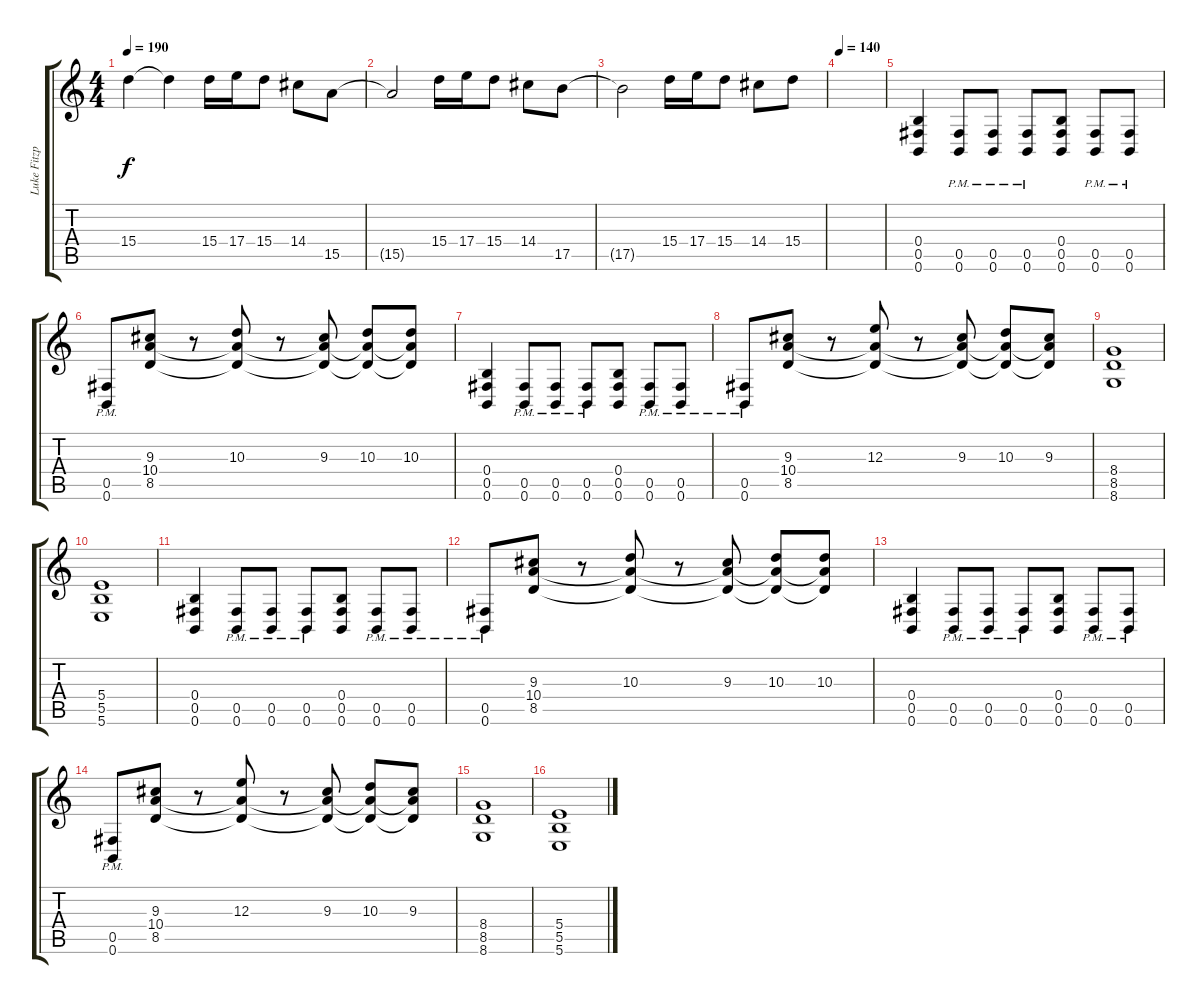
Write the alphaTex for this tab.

\track ("Luke Fitzpatrick" "Luke Fitzp") {instrument distortionguitar}
\staff {score tabs}
\tuning (Db4 Ab3 E3 B2 Gb2 B1) {hide}
\ts (4 4)
\tempo 190
\clef g2
\ks c
15.4{t}.4{dy f} 15.4{t}.4 15.4.16 17.4.16 15.4.8 14.4.8 15.5.8 |
15.5{t}.2 15.4.16 17.4.16 15.4.8 14.4.8 17.5.8 |
17.5{t}.2 15.4.16 17.4.16 15.4.8 14.4.8 15.4.8 |
\tempo 140
|
(0.4 0.5 0.6).4 (0.5 0.6{pm}).8 (0.5 0.6{pm}).8 (0.5 0.6{pm}).8 (0.4 0.5 0.6).8 (0.5 0.6{pm}).8 (0.5 0.6{pm}).8 |
(0.5{pm} 0.6).8 (9.3 10.4 8.5).8 r.8 (10.3 10.4{t} 8.5{t}).8 r.8 (9.3 10.4{t} 8.5{t}).8 (10.3 10.4{t} 8.5{t}).8 (10.3 10.4{t} 8.5{t}).8 |
(0.4 0.5 0.6).4 (0.5{pm} 0.6).8 (0.5{pm} 0.6).8 (0.5{pm} 0.6).8 (0.4 0.5 0.6).8 (0.5{pm} 0.6).8 (0.5{pm} 0.6).8 |
(0.5 0.6{pm}).8 (9.3 10.4 8.5).8 r.8 (12.3 10.4{t} 8.5{t}).8 r.8 (9.3 10.4{t} 8.5{t}).8 (10.3 10.4{t} 8.5{t}).8 (9.3 10.4{t} 8.5{t}).8 |
(8.4 8.5 8.6).1 |
(5.4 5.5 5.6).1 |
(0.4 0.5 0.6).4 (0.5 0.6{pm}).8 (0.5 0.6{pm}).8 (0.5 0.6{pm}).8 (0.4 0.5 0.6).8 (0.5 0.6{pm}).8 (0.5 0.6{pm}).8 |
(0.5{pm} 0.6).8 (9.3 10.4 8.5).8 r.8 (10.3 10.4{t} 8.5{t}).8 r.8 (9.3 10.4{t} 8.5{t}).8 (10.3 10.4{t} 8.5{t}).8 (10.3 10.4{t} 8.5{t}).8 |
(0.4 0.5 0.6).4 (0.5{pm} 0.6).8 (0.5{pm} 0.6).8 (0.5{pm} 0.6).8 (0.4 0.5 0.6).8 (0.5{pm} 0.6).8 (0.5{pm} 0.6).8 |
(0.5 0.6{pm}).8 (9.3 10.4 8.5).8 r.8 (12.3 10.4{t} 8.5{t}).8 r.8 (9.3 10.4{t} 8.5{t}).8 (10.3 10.4{t} 8.5{t}).8 (9.3 10.4{t} 8.5{t}).8 |
(8.4 8.5 8.6).1 |
(5.4 5.5 5.6).1
